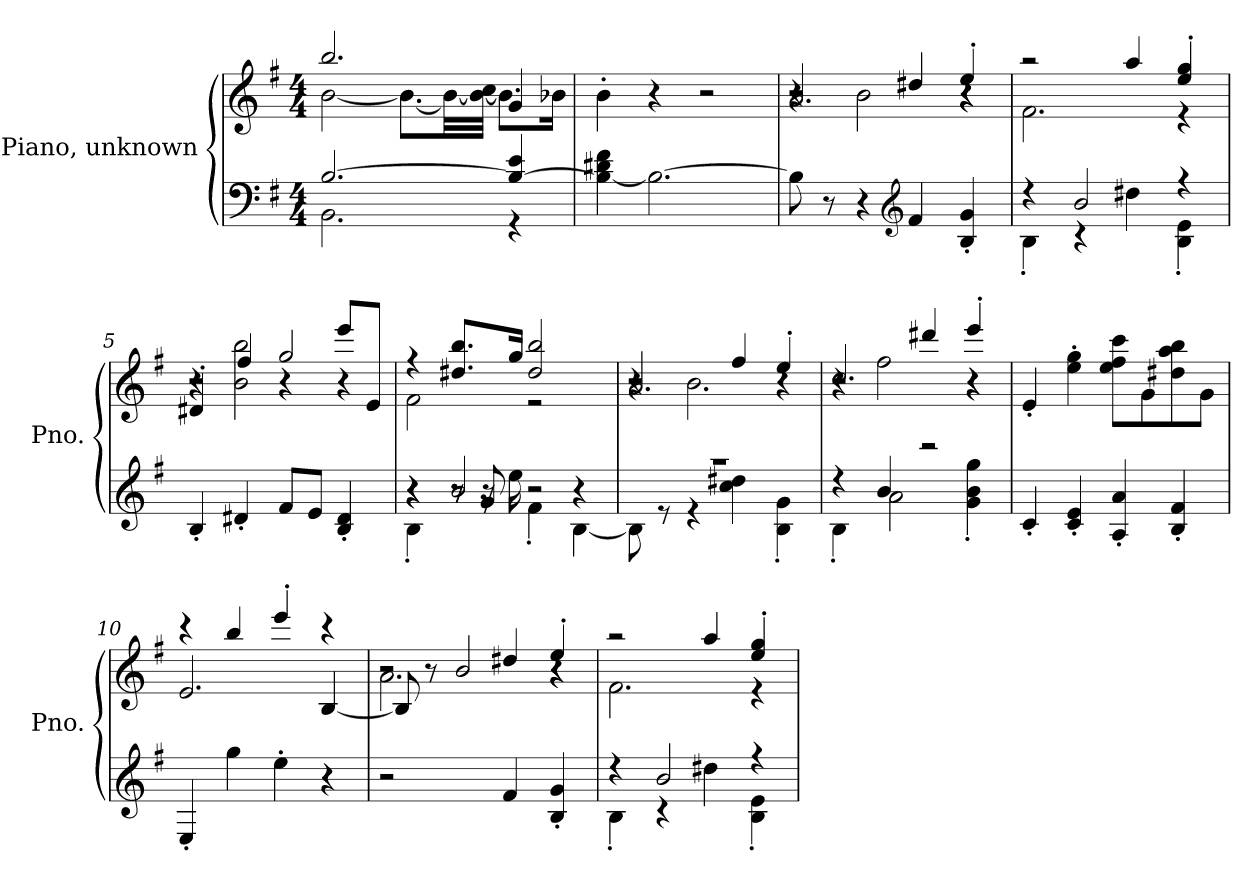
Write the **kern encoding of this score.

**kern	**kern
*part1	*part1
*staff2	*staff1
*I"Piano, unknown	*
*I'Pno.	*
*clefF4	*clefG2
*k[f#]	*k[f#]
*M4/4	*M4/4
*MM120	*MM120
=1	=1
*^	*^
[2.B/	2.BB\	2.bb/	[2b\
.	.	.	8.b\L_
.	.	.	32b\LL_
.	.	.	32b\_ 32cc\JJJ
4B/_ 4e/	4r	4g/	8.b\L]
.	.	.	16b-X\Jk
*v	*v	*	*
*	*v	*v
=2	=2
4B\_ 4d#X\ 4f#\	4b'\
2.B\_	4r
.	2r
=3	=3
*	*^
*	*	*^
8B\]	2r	4r	2.a/
8r	.	.	.
4r	.	2b\	.
*clefG2	*	*	*
4f#/	4dd#X/	.	.
4B/' 4g/'	4ee'/	4r	4r
*	*	*v	*v
=4	=4	=4
*^	*	*
4r	4B'\	2r	2.f#\
2b/	4r	.	.
.	4dd#X\	4aa/	.
4r	4B\' 4e\'	4ee/' 4gg/'	4r
*v	*v	*	*
=5	=5	=5
*	*	*^
4B'/	2r	4r	4d#X'/
4d#X'/	.	2b\ 2bb\	4ff#/
8f#/L	2gg/	.	4r
8e/J	.	.	.
4B/' 4d#/'	.	4r	8eee/L
.	.	.	8e/J
*	*	*v	*v
!!LO:LB:g=z
=6	=6	=6
*^	*	*
*	*^	*	*
4r	4B'\	4r	4r	2f#\
2b/	8r	8r	8.dd#X/ 8.bb/L	.
.	16r	8g/	.	.
.	16ee\	.	16gg/Jk	.
.	4f#'\	2r	2dd#/ 2bb/	2r
4r	[4B\	.	.	.
*	*v	*v	*	*
=7	=7	=7	=7
*	*	*	*^
1r	8B\]	2r	4r	2.a/
.	8r	.	.	.
.	4r	.	2.b\	.
.	4cc\ 4dd#X\	4ff#/	.	.
.	4B\' 4g\'	4ee'/	.	4r
=8	=8	=8	=8	=8
4r	4B'\	2r	4r	2.cc/
4b/	2a\	.	2ff#\	.
2r	.	4ddd#X/	.	.
.	4g\' 4b\' 4gg\'	4eee'/	4r	4r
*v	*v	*	*	*
*	*v	*v	*v
=9	=9
4c'/	4e'/
4c/' 4e/'	4ee\' 4gg\'
4A/' 4a/'	8ee\ 8ff#\ 8ccc\L
.	8g\
4B/' 4f#/'	8dd#X\ 8aa\ 8bb\
.	8g\J
=10	=10
*	*^
4E'/	4r	2.e/
4gg\	4bb/	.
4ee'\	4eee'/	.
4r	4r	[4B/
!!LO:LB:g=z
=11	=11	=11
*	*	*^
2r	2r	2.a\	8B/]
.	.	.	8r
.	.	.	2b/
4f#/	4dd#X/	.	.
4B/' 4g/'	4ee'/	4r	4r
*	*	*v	*v
=12	=12	=12
*^	*	*
4r	4B'\	2r	2.f#\
2b/	4r	.	.
.	4dd#X\	4aa/	.
4r	4B\' 4e\'	4ee/' 4gg/'	4r
*v	*v	*	*
*	*v	*v
=	=
*-	*-
